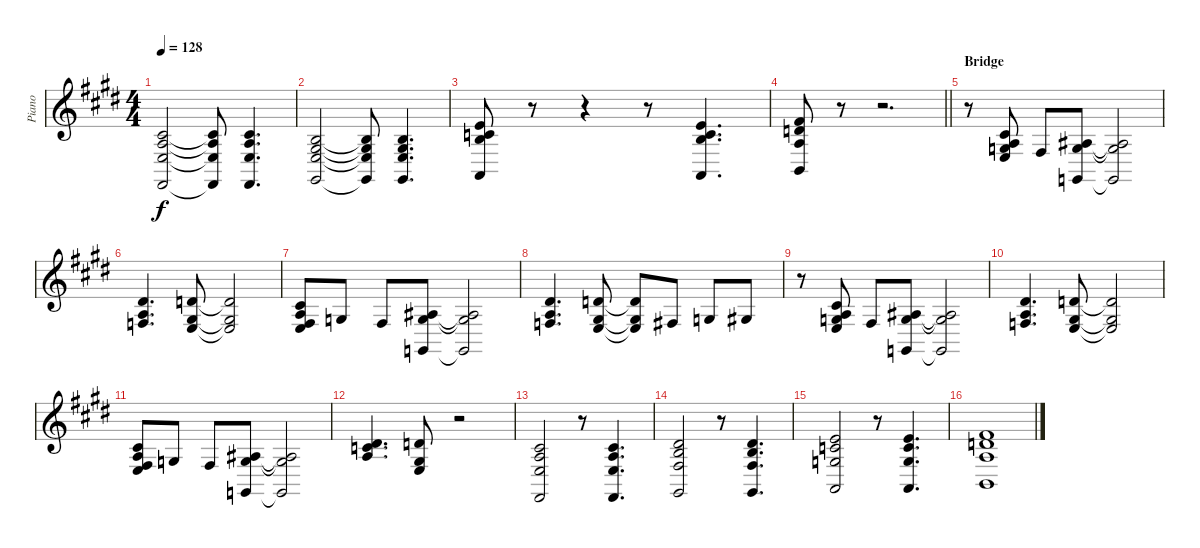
\track ("Piano" "Piano") {instrument brightacousticpiano}
\staff {score}
\tuning (E4 B3 G3 D3 A2 E2) {hide}
\ts (4 4)
\tempo 128
\clef g2
\ks c#minor
(2.2 2.3 2.4 2.6).2{dy f} (2.2{t} 2.3{t} 2.4{t} 2.6{t}).8 (2.2 2.3 2.4 2.6).4{d} |
(0.2 1.3 2.4 4.6).2 (0.2{t} 1.3{t} 2.4{t} 4.6{t}).8 (0.2 1.3 2.4 4.6).4{d} |
(0.1 0.2 5.3 0.5).8 r.8 r.4 r.8 (0.1 0.2 5.3 0.5).4{d} |
\barLineRight lightlight
(2.1 3.2 2.3 2.5).8 r.8 r.2{d} |
\section ("" "Bridge")
r.8 (2.2 2.3 2.4 10.5).8 4.4.8 (0.3 8.4 3.6).8 (0.3{t} 8.4{t} 3.6{t}).2 |
(4.2 2.3 3.4).4{d} (3.2 1.3 2.4).8 (3.2{t} 1.3{t} 2.4{t}).2 |
(2.2 2.3 2.4 9.5).8 0.3.8 4.4.8 (0.3 8.4 3.6).8 (0.3{t} 8.4{t} 3.6{t}).2 |
(4.2 2.3 3.4).4{d} (3.2 1.3 2.4).8 (3.2{t} 1.3{t} 2.4{t}).8 4.4.8 0.3.8 1.3.8 |
r.8 (2.2 2.3 2.4 10.5).8 4.4.8 (0.3 8.4 3.6).8 (0.3{t} 8.4{t} 3.6{t}).2 |
(4.2 2.3 3.4).4{d} (3.2 1.3 2.4).8 (3.2{t} 1.3{t} 2.4{t}).2 |
(2.2 2.3 2.4 9.5).8 0.3.8 4.4.8 (0.3 8.4 3.6).8 (0.3{t} 8.4{t} 3.6{t}).2 |
(4.2 2.3 10.4).4{d} (3.2 1.3 2.4).8 r.2 |
(2.2 2.3 2.4 2.6).2 r.8 (2.2 2.3 2.4 2.6).4{d} |
(0.2 8.3 4.4 4.6).2 r.8 (0.2 8.3 4.4 4.6).4{d} |
(0.1 1.2 0.3 0.5).2 r.8 (0.1 1.2 0.3 0.5).4{d} |
(2.1 3.2 2.3 2.5).1
